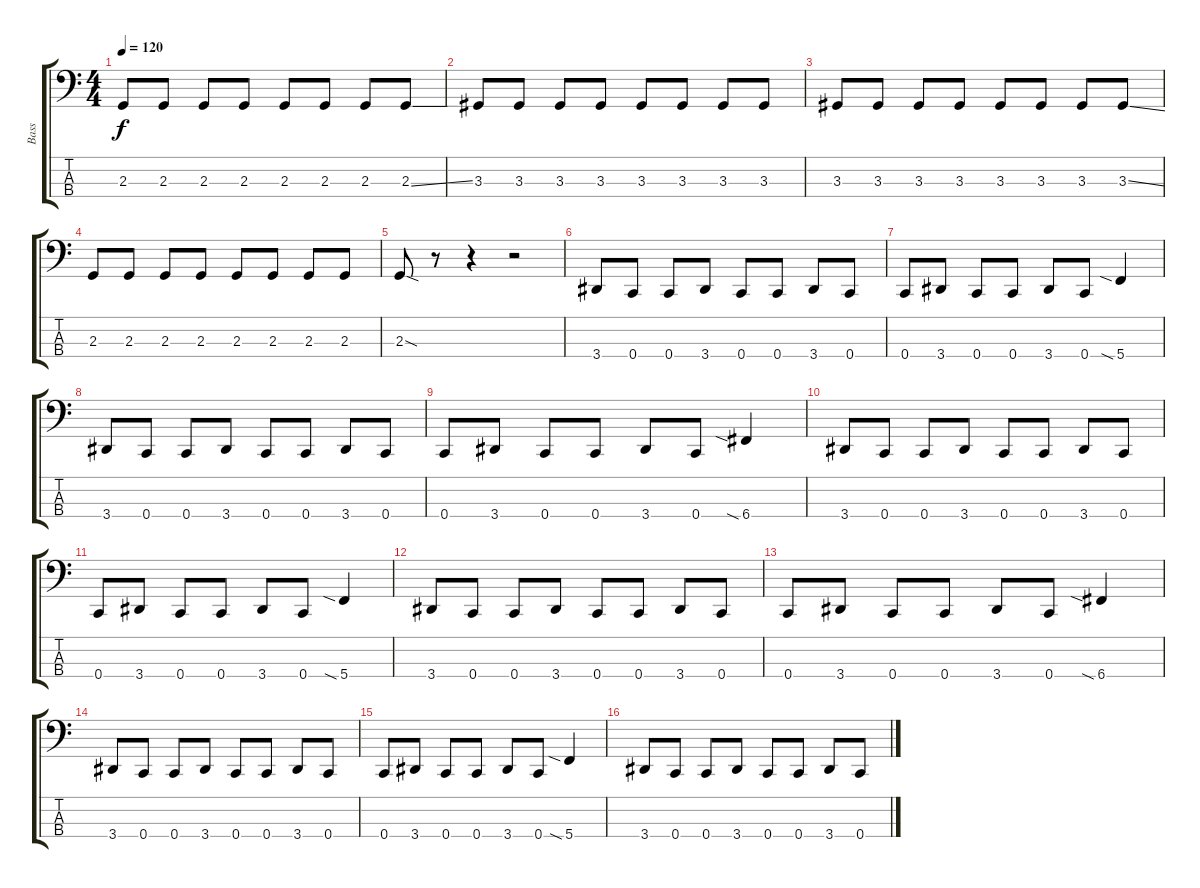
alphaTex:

\track ("Bass" "Bass") {instrument electricbassfinger}
\staff {score tabs}
\tuning (Eb2 Bb1 F1 C1) {hide}
\ts (4 4)
\tempo 120
\clef f4
\ks c
2.3.8{dy f} 2.3.8 2.3.8 2.3.8 2.3.8 2.3.8 2.3.8 2.3{ss}.8 |
3.3.8 3.3.8 3.3.8 3.3.8 3.3.8 3.3.8 3.3.8 3.3.8 |
3.3.8 3.3.8 3.3.8 3.3.8 3.3.8 3.3.8 3.3.8 3.3{ss}.8 |
2.3.8 2.3.8 2.3.8 2.3.8 2.3.8 2.3.8 2.3.8 2.3.8 |
2.3{sod}.8 r.8 r.4 r.2 |
3.4.8 0.4.8 0.4.8 3.4.8 0.4.8 0.4.8 3.4.8 0.4.8 |
0.4.8 3.4.8 0.4.8 0.4.8 3.4.8 0.4.8 5.4{sia}.4 |
3.4.8 0.4.8 0.4.8 3.4.8 0.4.8 0.4.8 3.4.8 0.4.8 |
0.4.8 3.4.8 0.4.8 0.4.8 3.4.8 0.4.8 6.4{sia}.4 |
3.4.8 0.4.8 0.4.8 3.4.8 0.4.8 0.4.8 3.4.8 0.4.8 |
0.4.8 3.4.8 0.4.8 0.4.8 3.4.8 0.4.8 5.4{sia}.4 |
3.4.8 0.4.8 0.4.8 3.4.8 0.4.8 0.4.8 3.4.8 0.4.8 |
0.4.8 3.4.8 0.4.8 0.4.8 3.4.8 0.4.8 6.4{sia}.4 |
3.4.8 0.4.8 0.4.8 3.4.8 0.4.8 0.4.8 3.4.8 0.4.8 |
0.4.8 3.4.8 0.4.8 0.4.8 3.4.8 0.4.8 5.4{sia}.4 |
3.4.8 0.4.8 0.4.8 3.4.8 0.4.8 0.4.8 3.4.8 0.4.8
